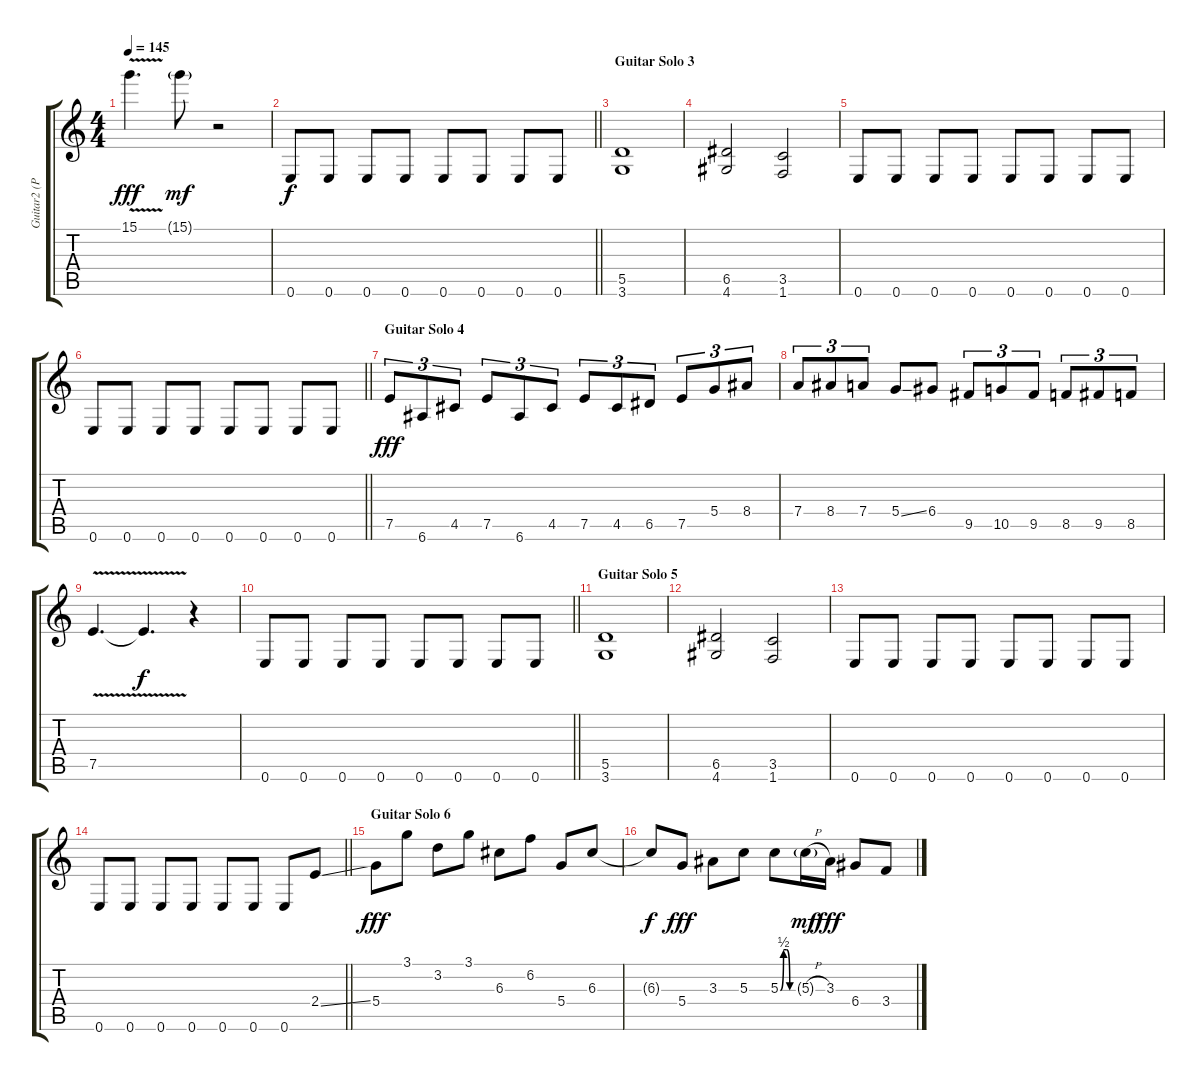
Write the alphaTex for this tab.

\track ("Guitar2 (Pitrelli)" "Guitar2 (P") {instrument distortionguitar}
\staff {score tabs}
\tuning (E4 B3 G3 D3 A2 E2) {hide}
\ts (4 4)
\tempo 145
\clef g2
\ks c
15.1{v}.4{d dy fff} 15.1{g}.8{dy mf} r.2 |
\barLineRight lightlight
0.6.8{dy f} 0.6.8 0.6.8 0.6.8 0.6.8 0.6.8 0.6.8 0.6.8 |
\section ("" "Guitar Solo 3")
(5.5 3.6).1 |
(6.5 4.6).2 (3.5 1.6).2 |
0.6.8 0.6.8 0.6.8 0.6.8 0.6.8 0.6.8 0.6.8 0.6.8 |
\barLineRight lightlight
0.6.8 0.6.8 0.6.8 0.6.8 0.6.8 0.6.8 0.6.8 0.6.8 |
\section ("" "Guitar Solo 4")
7.5.8{tu (3 2) dy fff} 6.6.8{tu (3 2)} 4.5.8{tu (3 2)} 7.5.8{tu (3 2)} 6.6.8{tu (3 2)} 4.5.8{tu (3 2)} 7.5.8{tu (3 2)} 4.5.8{tu (3 2)} 6.5.8{tu (3 2)} 7.5.8{tu (3 2)} 5.4.8{tu (3 2)} 8.4.8{tu (3 2)} |
7.4.8{tu (3 2)} 8.4.8{tu (3 2)} 7.4.8{tu (3 2)} 5.4{ss}.8 6.4.8 9.5.8{tu (3 2)} 10.5.8{tu (3 2)} 9.5.8{tu (3 2)} 8.5.8{tu (3 2)} 9.5.8{tu (3 2)} 8.5.8{tu (3 2)} |
7.5{v}.4{d} 7.5{v t}.4{d dy f} r.4 |
\barLineRight lightlight
0.6.8 0.6.8 0.6.8 0.6.8 0.6.8 0.6.8 0.6.8 0.6.8 |
\section ("" "Guitar Solo 5")
(5.5 3.6).1 |
(6.5 4.6).2 (3.5 1.6).2 |
0.6.8 0.6.8 0.6.8 0.6.8 0.6.8 0.6.8 0.6.8 0.6.8 |
\barLineRight lightlight
0.6.8 0.6.8 0.6.8 0.6.8 0.6.8 0.6.8 0.6.8 2.4{ss}.8 |
\section ("" "Guitar Solo 6")
5.4.8{dy fff} 3.1.8 3.2.8 3.1.8 6.3.8 6.2.8 5.4.8 6.3.8 |
6.3{t}.8{dy f} 5.4.8{dy fff} 3.3.8 5.3.8 5.3{be (custom 0 0 15 2 30 2 45 0 60 0)}.8 5.3{h g}.16{dy mf} 3.3.16{dy fff} 6.4.8 3.4.8
